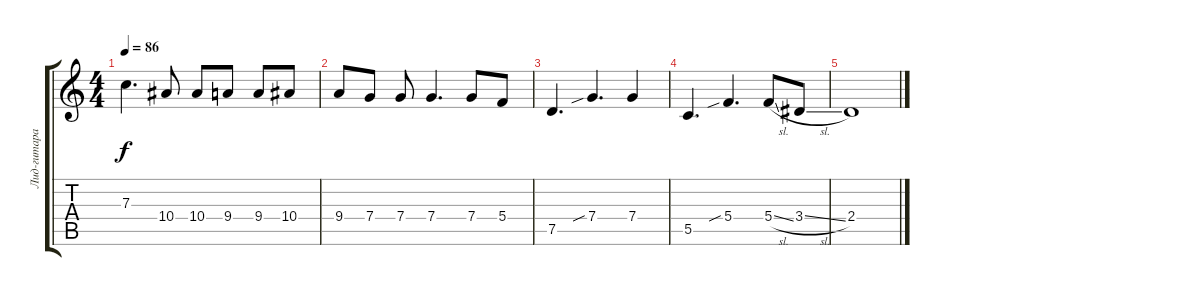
\track ("Лид-гитара" "Лид-гитара") {instrument distortionguitar}
\staff {score tabs}
\tuning (D4 A3 F3 C3 G2 D2) {hide}
\ts (4 4)
\tempo 86
\clef g2
\ks c
7.3.4{d dy f} 10.4.8 10.4.8 9.4.8 9.4.8 10.4.8 |
9.4.8 7.4.8 7.4.8 7.4.4{d} 7.4.8 5.4.8 |
7.5.4{d} 7.4{sib}.4{d} 7.4.4 |
5.5.4{d} 5.4{sib}.4{d} 5.4{sl}.8 3.4{sl}.8 |
2.4.1
